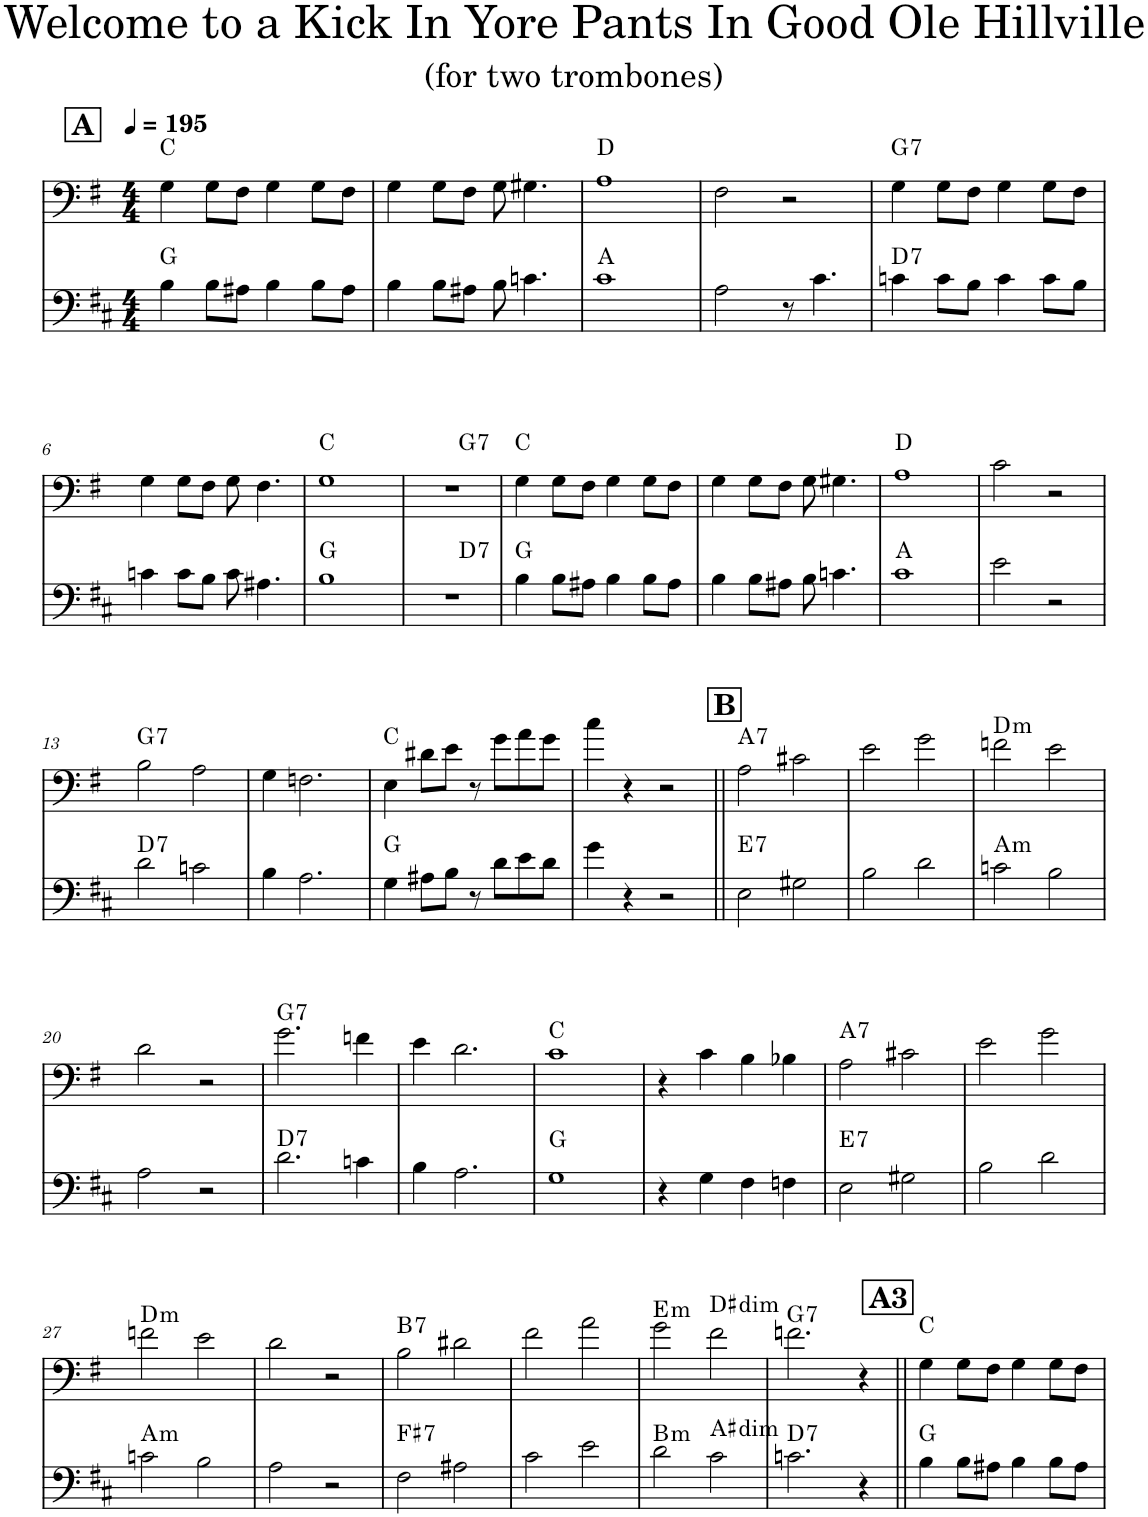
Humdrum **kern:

**kern	**harte	**kern	**harte
*part2	*part2	*part1	*part1
*staff2	*	*staff1	*
*I"Piano, Brasstard	*	*I"Piano	*
*I'Pno	*	*I'Pno	*
*clefF4	*	*clefF4	*
*Trd-3c-5	*	*	*
*k[f#c#]	*	*k[f#]	*
*M4/4	*	*M4/4	*
*MM195	*	*MM195	*
!!LO:REH:place=s1:a:B:cj:fs=14:t=A
=1	=1	=1	=1
4B\	G:maj	4G\	C:maj
8B\L	.	8G\L	.
8A#X\J	.	8F#\J	.
4B\	.	4G\	.
8B\L	.	8G\L	.
8A#\J	.	8F#\J	.
=2	=2	=2	=2
!	!LO:H:kt=N.C.	!	!LO:H:kt=N.C.
4B\	N	4G\	N
8B\L	.	8G\L	.
8A#X\J	.	8F#\J	.
8B\	.	8G\	.
4.cn\	.	4.G#X\	.
=3	=3	=3	=3
1c#	A:maj	1A	D:maj
=4	=4	=4	=4
!	!LO:H:kt=N.C.	!	!LO:H:kt=N.C.
2A\	N	2F#\	N
8r	.	2r	.
4.c#\	.	.	.
=5	=5	=5	=5
!	!LO:H:kt=7	!	!LO:H:kt=7
4cn\	D:7	4G\	G:7
8c\L	.	8G\L	.
8B\J	.	8F#\J	.
4c\	.	4G\	.
8c\L	.	8G\L	.
8B\J	.	8F#\J	.
!!LO:LB:g=z
=6	=6	=6	=6
!	!LO:H:kt=N.C.	!	!LO:H:kt=N.C.
4cn\	N	4G\	N
8c\L	.	8G\L	.
8B\J	.	8F#\J	.
8c\	.	8G\	.
4.A#X\	.	4.F#\	.
=7	=7	=7	=7
1B	G:maj	1G	C:maj
=8	=8	=8	=8
!	!LO:H:kt=N.C.	!	!LO:H:kt=N.C.
*^	*	*^	*
1r	2ryy	N	1r	2ryy	N
!	!	!LO:H:kt=7	!	!	!LO:H:kt=7
.	2ryy	D:7	.	2ryy	G:7
*v	*v	*	*	*	*
*	*	*v	*v	*
=9	=9	=9	=9
4B\	G:maj	4G\	C:maj
8B\L	.	8G\L	.
8A#X\J	.	8F#\J	.
4B\	.	4G\	.
8B\L	.	8G\L	.
8A#\J	.	8F#\J	.
=10	=10	=10	=10
!	!LO:H:kt=N.C.	!	!LO:H:kt=N.C.
4B\	N	4G\	N
8B\L	.	8G\L	.
8A#X\J	.	8F#\J	.
8B\	.	8G\	.
4.cn\	.	4.G#X\	.
=11	=11	=11	=11
1c#	A:maj	1A	D:maj
=12	=12	=12	=12
!	!LO:H:kt=N.C.	!	!LO:H:kt=N.C.
2e\	N	2c\	N
2r	.	2r	.
!!LO:LB:g=z
=13	=13	=13	=13
!	!LO:H:kt=7	!	!LO:H:kt=7
2d\	D:7	2B\	G:7
2cn\	.	2A\	.
=14	=14	=14	=14
!	!LO:H:kt=N.C.	!	!LO:H:kt=N.C.
4B\	N	4G\	N
2.A\	.	2.Fn\	.
=15	=15	=15	=15
4G\	G:maj	4E\	C:maj
8A#X\L	.	8d#X\L	.
8B\J	.	8e\J	.
8r	.	8r	.
8d\L	.	8g\L	.
8e\	.	8a\	.
8d\J	.	8g\J	.
=16	=16	=16	=16
!	!LO:H:kt=N.C.	!	!LO:H:kt=N.C.
4g\	N	4cc\	N
4r	.	4r	.
2r	.	2r	.
!!LO:REH:place=s1:a:B:cj:fs=14:t=B
=17||	=17||	=17||	=17||
!	!LO:H:kt=7	!	!LO:H:kt=7
2E\	E:7	2A\	A:7
2G#X\	.	2c#X\	.
=18	=18	=18	=18
!	!LO:H:kt=N.C.	!	!LO:H:kt=N.C.
2B\	N	2e\	N
2d\	.	2g\	.
=19	=19	=19	=19
!	!LO:H:kt=m	!	!LO:H:kt=m
2cn\	A:min	2fn\	D:min
2B\	.	2e\	.
!!LO:LB:g=z
=20	=20	=20	=20
!	!LO:H:kt=N.C.	!	!LO:H:kt=N.C.
2A\	N	2d\	N
2r	.	2r	.
=21	=21	=21	=21
!	!LO:H:kt=7	!	!LO:H:kt=7
2.d\	D:7	2.g\	G:7
4cn\	.	4fn\	.
=22	=22	=22	=22
!	!LO:H:kt=N.C.	!	!LO:H:kt=N.C.
4B\	N	4e\	N
2.A\	.	2.d\	.
=23	=23	=23	=23
1G	G:maj	1c	C:maj
=24	=24	=24	=24
!	!LO:H:kt=N.C.	!	!LO:H:kt=N.C.
4r	N	4r	N
4G\	.	4c\	.
4F#\	.	4B\	.
4Fn\	.	4B-X\	.
=25	=25	=25	=25
!	!LO:H:kt=7	!	!LO:H:kt=7
2E\	E:7	2A\	A:7
2G#X\	.	2c#X\	.
=26	=26	=26	=26
!	!LO:H:kt=N.C.	!	!LO:H:kt=N.C.
2B\	N	2e\	N
2d\	.	2g\	.
!!LO:LB:g=z
=27	=27	=27	=27
!	!LO:H:kt=m	!	!LO:H:kt=m
2cn\	A:min	2fn\	D:min
2B\	.	2e\	.
=28	=28	=28	=28
!	!LO:H:kt=N.C.	!	!LO:H:kt=N.C.
2A\	N	2d\	N
2r	.	2r	.
=29	=29	=29	=29
!	!LO:H:kt=7	!	!LO:H:kt=7
2F#\	F#:7	2B\	B:7
2A#X\	.	2d#X\	.
=30	=30	=30	=30
!	!LO:H:kt=N.C.	!	!LO:H:kt=N.C.
2c#\	N	2f#\	N
2e\	.	2a\	.
=31	=31	=31	=31
!	!LO:H:kt=m	!	!LO:H:kt=m
2d\	B:min	2g\	E:min
!	!LO:H:kt=dim	!	!LO:H:kt=dim
2c#\	A#:dim	2f#\	D#:dim
=32	=32	=32	=32
!	!LO:H:kt=7	!	!LO:H:kt=7
2.cn\	D:7	2.fn\	G:7
4r	.	4r	.
!!LO:REH:place=s1:a:B:cj:fs=14:t=A3
=33||	=33||	=33||	=33||
4B\	G:maj	4G\	C:maj
8B\L	.	8G\L	.
8A#X\J	.	8F#\J	.
4B\	.	4G\	.
8B\L	.	8G\L	.
8A#\J	.	8F#\J	.
=	=	=	=
*-	*-	*-	*-
